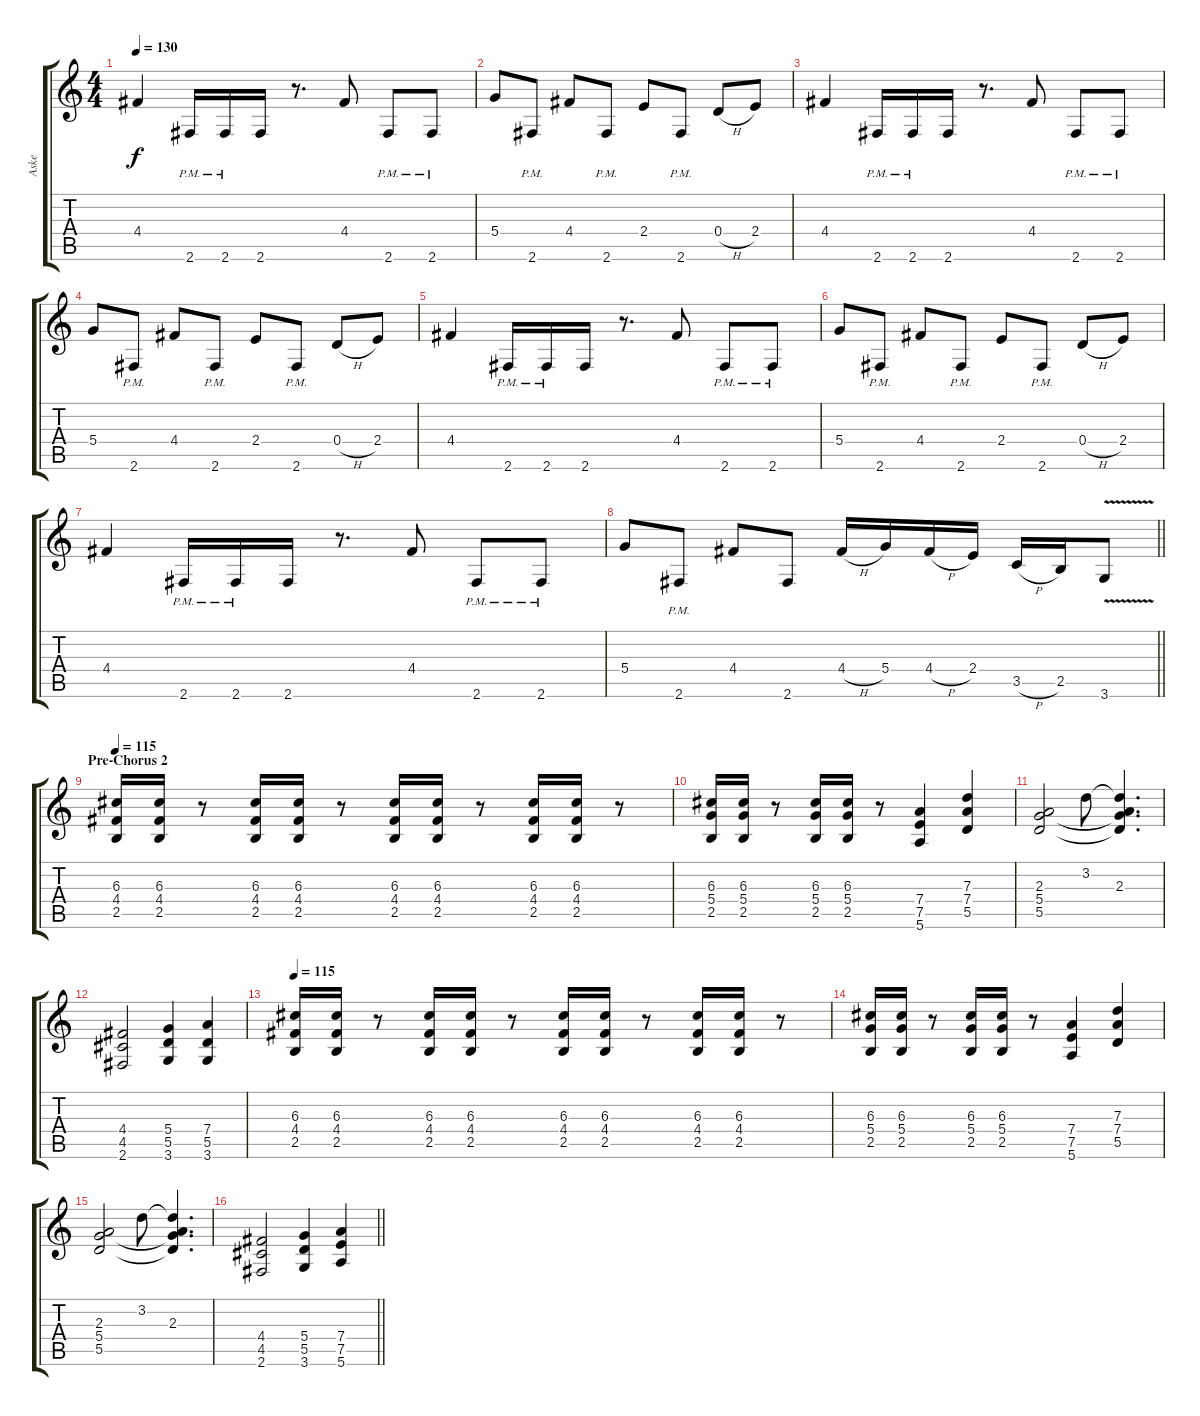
\track ("Aske" "Aske") {instrument overdrivenguitar}
\staff {score tabs}
\tuning (E4 B3 G3 D3 A2 E2) {hide}
\ts (4 4)
\tempo 130
\clef g2
\ks c
4.4.4{dy f} 2.6{pm}.16 2.6{pm}.16 2.6.16 r.8{d} 4.4.8 2.6{pm}.8 2.6{pm}.8 |
5.4.8 2.6{pm}.8 4.4.8 2.6{pm}.8 2.4.8 2.6{pm}.8 0.4{h}.8 2.4.8 |
4.4.4 2.6{pm}.16 2.6{pm}.16 2.6.16 r.8{d} 4.4.8 2.6{pm}.8 2.6{pm}.8 |
5.4.8 2.6{pm}.8 4.4.8 2.6{pm}.8 2.4.8 2.6{pm}.8 0.4{h}.8 2.4.8 |
4.4.4 2.6{pm}.16 2.6{pm}.16 2.6.16 r.8{d} 4.4.8 2.6{pm}.8 2.6{pm}.8 |
5.4.8 2.6{pm}.8 4.4.8 2.6{pm}.8 2.4.8 2.6{pm}.8 0.4{h}.8 2.4.8 |
4.4.4 2.6{pm}.16 2.6{pm}.16 2.6.16 r.8{d} 4.4.8 2.6{pm}.8 2.6{pm}.8 |
\barLineRight lightlight
5.4.8 2.6{pm}.8 4.4.8 2.6.8 4.4{h}.16 5.4.16 4.4{h}.16 2.4.16 3.5{h}.16 2.5.16 3.6{v}.8 |
\section ("" "Pre-Chorus 2")
\tempo 115
(6.3 4.4 2.5).16 (6.3 4.4 2.5).16 r.8 (6.3 4.4 2.5).16 (6.3 4.4 2.5).16 r.8 (6.3 4.4 2.5).16 (6.3 4.4 2.5).16 r.8 (6.3 4.4 2.5).16 (6.3 4.4 2.5).16 r.8 |
(6.3 5.4 2.5).16 (6.3 5.4 2.5).16 r.8 (6.3 5.4 2.5).16 (6.3 5.4 2.5).16 r.8 (7.4 7.5 5.6).4 (7.3 7.4 5.5).4 |
(2.3 5.4 5.5).2 3.2.8 (3.2{t} 2.3 5.4{t} 5.5{t}).4{d} |
(4.4 4.5 2.6).2 (5.4 5.5 3.6).4 (7.4 5.5 3.6).4 |
\tempo 115
(6.3 4.4 2.5).16 (6.3 4.4 2.5).16 r.8 (6.3 4.4 2.5).16 (6.3 4.4 2.5).16 r.8 (6.3 4.4 2.5).16 (6.3 4.4 2.5).16 r.8 (6.3 4.4 2.5).16 (6.3 4.4 2.5).16 r.8 |
(6.3 5.4 2.5).16 (6.3 5.4 2.5).16 r.8 (6.3 5.4 2.5).16 (6.3 5.4 2.5).16 r.8 (7.4 7.5 5.6).4 (7.3 7.4 5.5).4 |
(2.3 5.4 5.5).2 3.2.8 (3.2{t} 2.3 5.4{t} 5.5{t}).4{d} |
\barLineRight lightlight
(4.4 4.5 2.6).2 (5.4 5.5 3.6).4 (7.4 7.5 5.6).4
